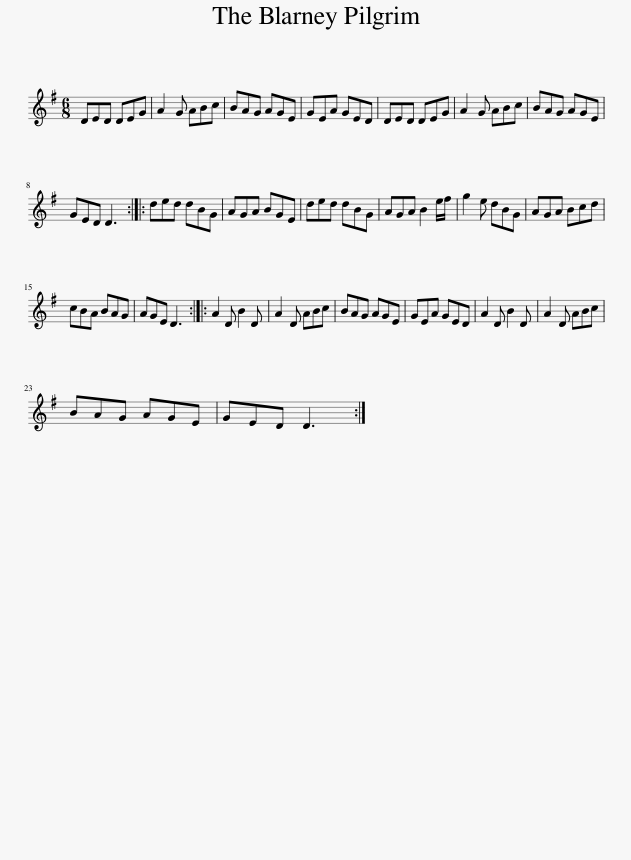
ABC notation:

X:1
L:1/8
M:6/8
I:linebreak $
K:G
V:1 treble
V:1
 DED DEG | A2 G ABc | BAG AGE | GEA GED | DED DEG | %5
 A2 G ABc | BAG AGE |$ GED D3 :: ded dBG | AGA BGE | %10
 ded dBG | AGA B2 e/f/ | g2 e dBG | AGA Bcd |$ cBA BAG | %15
 AGE D3 :: A2 D B2 D | A2 D ABc | BAG AGE | GEA GED | %20
 A2 D B2 D | A2 D ABc |$ BAG AGE | GED D3 :| %24
